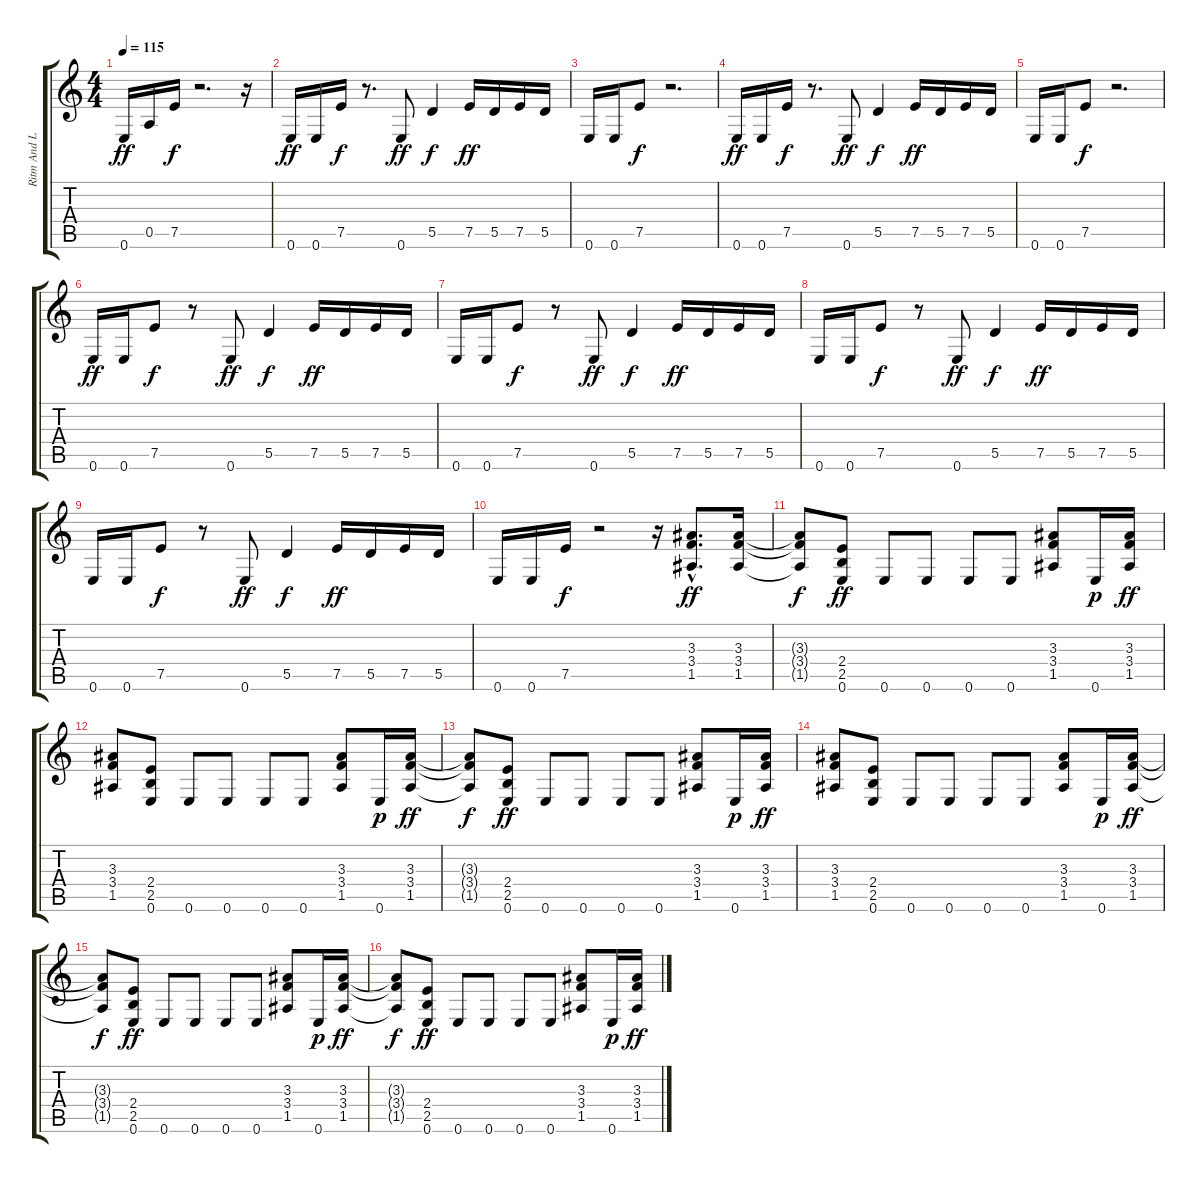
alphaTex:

\track ("Ritm And Lead Guitar" "Ritm And L") {instrument distortionguitar}
\staff {score tabs}
\tuning (E4 B3 G3 D3 A2 E2) {hide}
\ts (4 4)
\tempo 115
\clef g2
\ks c
0.6.16{dy ff} 0.5.16 7.5.16{dy f} r.2{d} r.16 |
0.6.16{dy ff} 0.6.16 7.5.16{dy f} r.8{d} 0.6.8{dy ff} 5.5.4{dy f} 7.5.16{dy ff} 5.5.16 7.5.16 5.5.16 |
0.6.16 0.6.16 7.5.8{dy f} r.2{d} |
0.6.16{dy ff} 0.6.16 7.5.16{dy f} r.8{d} 0.6.8{dy ff} 5.5.4{dy f} 7.5.16{dy ff} 5.5.16 7.5.16 5.5.16 |
0.6.16 0.6.16 7.5.8{dy f} r.2{d} |
0.6.16{dy ff} 0.6.16 7.5.8{dy f} r.8 0.6.8{dy ff} 5.5.4{dy f} 7.5.16{dy ff} 5.5.16 7.5.16 5.5.16 |
0.6.16 0.6.16 7.5.8{dy f} r.8 0.6.8{dy ff} 5.5.4{dy f} 7.5.16{dy ff} 5.5.16 7.5.16 5.5.16 |
0.6.16 0.6.16 7.5.8{dy f} r.8 0.6.8{dy ff} 5.5.4{dy f} 7.5.16{dy ff} 5.5.16 7.5.16 5.5.16 |
0.6.16 0.6.16 7.5.8{dy f} r.8 0.6.8{dy ff} 5.5.4{dy f} 7.5.16{dy ff} 5.5.16 7.5.16 5.5.16 |
0.6.16 0.6.16 7.5.16{dy f} r.2 r.16 (3.3{hac} 3.4{hac} 1.5{hac}).8{d dy ff} (3.3 3.4 1.5).16 |
(3.3{t} 3.4{t} 1.5{t}).8{dy f} (2.4 2.5 0.6).8{dy ff} 0.6.8 0.6.8 0.6.8 0.6.8 (3.3 3.4 1.5).8 0.6.16{dy p} (3.3 3.4 1.5).16{dy ff} |
(3.3 3.4 1.5).8 (2.4 2.5 0.6).8 0.6.8 0.6.8 0.6.8 0.6.8 (3.3 3.4 1.5).8 0.6.16{dy p} (3.3 3.4 1.5).16{dy ff} |
(3.3{t} 3.4{t} 1.5{t}).8{dy f} (2.4 2.5 0.6).8{dy ff} 0.6.8 0.6.8 0.6.8 0.6.8 (3.3 3.4 1.5).8 0.6.16{dy p} (3.3 3.4 1.5).16{dy ff} |
(3.3 3.4 1.5).8 (2.4 2.5 0.6).8 0.6.8 0.6.8 0.6.8 0.6.8 (3.3 3.4 1.5).8 0.6.16{dy p} (3.3 3.4 1.5).16{dy ff} |
(3.3{t} 3.4{t} 1.5{t}).8{dy f} (2.4 2.5 0.6).8{dy ff} 0.6.8 0.6.8 0.6.8 0.6.8 (3.3 3.4 1.5).8 0.6.16{dy p} (3.3 3.4 1.5).16{dy ff} |
(3.3{t} 3.4{t} 1.5{t}).8{dy f} (2.4 2.5 0.6).8{dy ff} 0.6.8 0.6.8 0.6.8 0.6.8 (3.3 3.4 1.5).8 0.6.16{dy p} (3.3 3.4 1.5).16{dy ff}
